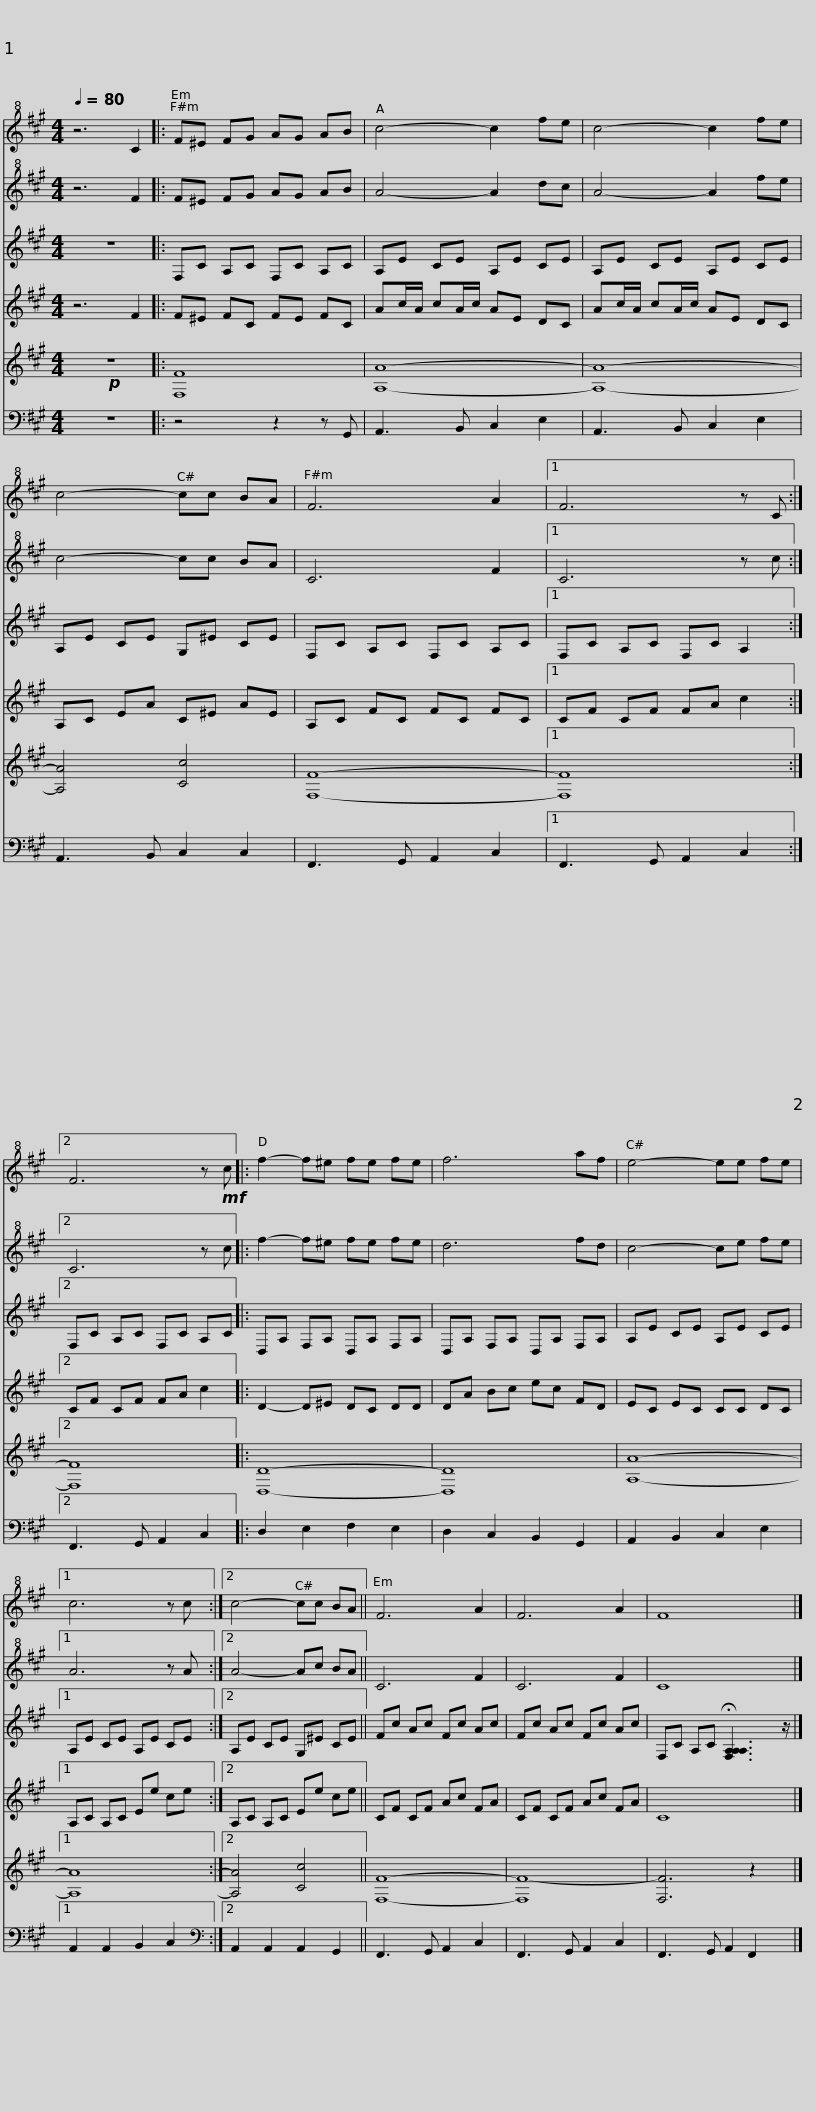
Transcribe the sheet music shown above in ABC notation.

X:1
%%score 1 2 3 4 5 6
L:1/8
Q:1/4=80
M:4/4
I:linebreak $
K:A
V:1 treble+8
V:2 treble+8
V:3 treble
V:4 treble
V:5 treble
V:6 bass
V:1
 z6 C2 |: F^E FG AG AB | c4- c2 fe | c4- c2 fe |$ c4- cc BA | %5
 F6 A2 |1 F6 z C :|2 F6 z!mf! c |:$ f2- f^e fe fe | f6 af | %10
 e4- ee fe |1 c6 z c :|2$ c4- cc BA || F6 A2 | F6 A2 | %15
 F8 |] %16
V:2
 z6 F2 |: F^E FG AG AB | A4- A2 dc | A4- A2 fe |$ c4- cc BA | %5
 C6 F2 |1 C6 z c :|2 C6 z c |:$ f2- f^e fe fe | d6 fd | %10
 c4- ce fe |1 A6 z A :|2$ A4- Ac BA || C6 F2 | C6 F2 | %15
 C8 |] %16
V:3
 z8 |: F,C A,C F,C A,C | A,E CE A,E CE | A,E CE A,E CE |$ A,E CE G,^E CE | %5
 F,C A,C F,C A,C |1 F,C A,C F,C A,2 :|2 F,C A,C F,C A,C |:$ D,A, F,A, D,A, F,A, | D,A, F,A, D,A, F,A, | %10
 A,E CE A,E CE |1 A,E CE A,E CE :|2$ A,E CE G,^E CE || Fc Ac Fc Ac | Fc Ac Fc Ac | %15
 F,C A,C !fermata![F,A,A,A,]3 x/ z/ |] %16
V:4
 z6 F2 |: F^E FC FE FC | Ac/A/ cA/c/ AE DC | Ac/A/ cA/c/ AE DC |$ A,C EA C^E AE | %5
 A,C FC FC FC |1 CF CF FA c2 :|2 CF CF FA c2 |:$ D2- D^E DC DD | DA Bc ec FD | %10
 EC EC CC DC |1 A,C A,C Ee ce :|2$ A,C A,C Ee ce || CF CF Ac FA | CF CF Ac FA | %15
 C8 |] %16
V:5
!p! z8 |: [F,F]8 | [A,A]8- | [A,A]8- |$ [A,A]4 [Cc]4 | %5
 [F,F]8- |1 [F,F]8 :|2 [F,F]8 |:$ [D,D]8- | [D,D]8 | %10
 [A,A]8- |1 [A,A]8 :|2$ [A,A]4 [Cc]4 || [F,F]8- | [F,F-]8 | %15
 [F,F]6 z2 |] %16
V:6
 z8 |: z4 z2 z G,, | A,,3 B,, C,2 E,2 | A,,3 B,, C,2 E,2 |$ A,,3 B,, C,2 C,2 | %5
 F,,3 G,, A,,2 C,2 |1 F,,3 G,, A,,2 C,2 :|2 F,,3 G,, A,,2 C,2 |:$ D,2 E,2 F,2 E,2 | D,2 C,2 B,,2 G,,2 | %10
 A,,2 B,,2 C,2 E,2 |1 A,,2 A,,2 B,,2 C,2 :|2$[K:bass] A,,2 A,,2 A,,2 G,,2 || F,,3 G,, A,,2 C,2 | F,,3 G,, A,,2 C,2 | %15
 F,,3 G,, A,,2 F,,2 |] %16
